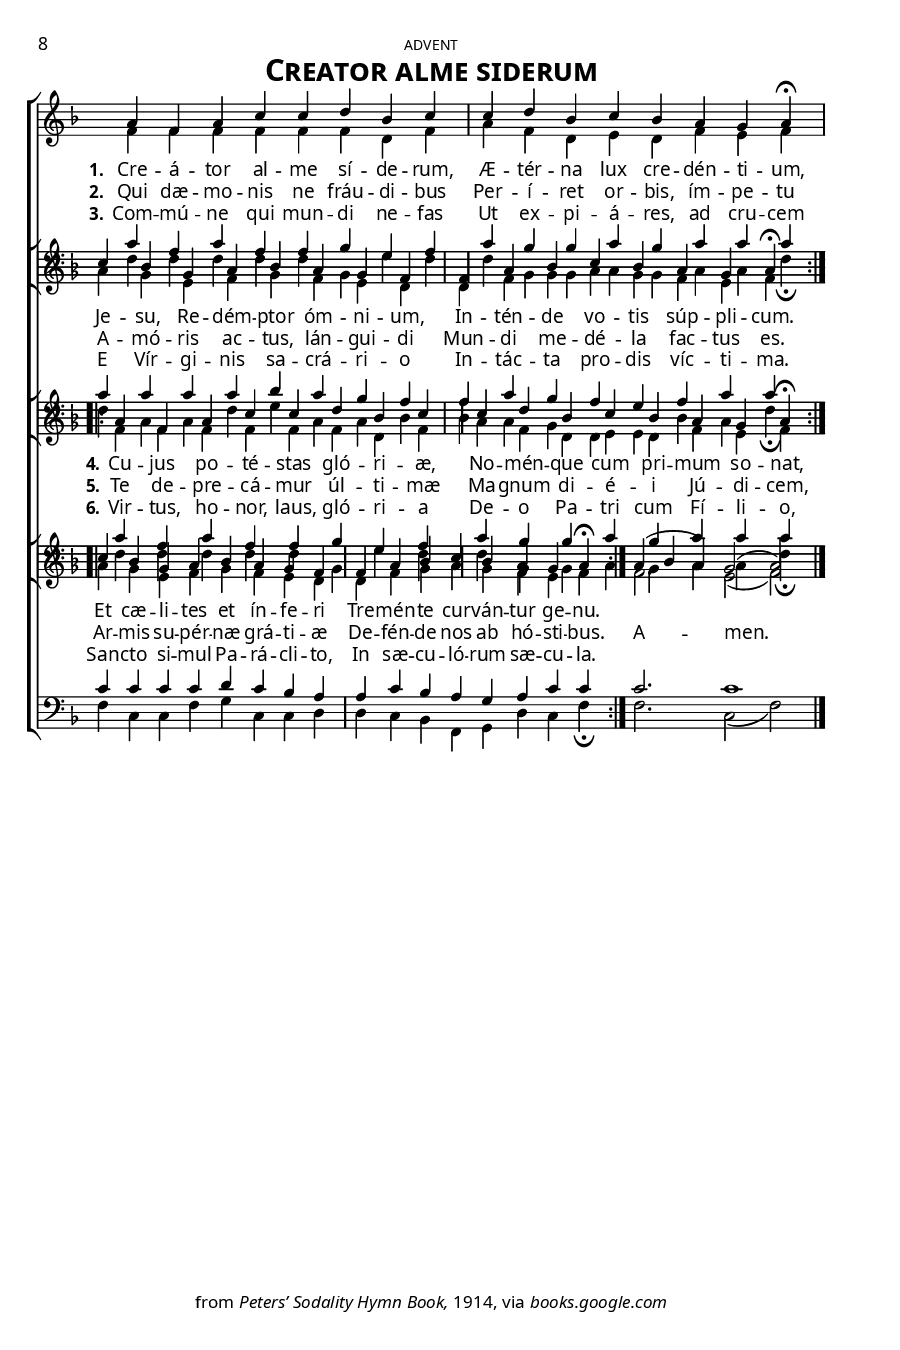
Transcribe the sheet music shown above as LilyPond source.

\version "2.14.2"
\include "util.ly"
\version "2.14.2"
#(set-global-staff-size 15) \paper{ #(define fonts (make-pango-font-tree "Garamond Premier Pro" "Garamond Premier Pro" "Garamond Premier Pro" (/ 15 20))) }
\header {tagline = ""
    title = \markup{\override #'(font-name . "Garamond Premier Pro Semibold"){ \abs-fontsize #15 \smallCapsOldStyle"Creator alme siderum"}}
    %subtitle = \markup{\override #'(font-name . "Garamond Premier Pro"){ \abs-fontsize #10.5 "(Vesper Hymn for Sundays in Advent)"}}
    %arranger = \markup\oldStyleNum"Edited by Benjamin Bloomfield (1984–)"
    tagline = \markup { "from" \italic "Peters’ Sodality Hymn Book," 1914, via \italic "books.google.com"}
  }
\paper {
  print-all-headers = ##f
  paper-height = 9\in
  paper-width = 6\in
  indent = 0\in
  %system-system-spacing = #'((basic-distance . 10) (padding . 0))
  system-system-spacing =
    #'((basic-distance . 0)
       (minimum-distance . 0)
       (padding . -10)
       (stretchability . 100))
  score-markup-spacing =
    #'((basic-distance . 0)
       (minimum-distance . 0)
       (padding . 0)
       (stretchability . 0))
  markup-system-spacing =
    #'((basic-distance . 0)
       (minimum-distance . 0)
       (padding . 0)
       (stretchability . 0))
  ragged-last-bottom = ##t
  ragged-bottom = ##f
  two-sided = ##t
  inner-margin = 0.5\in
  outer-margin = 0.25\in
  top-margin = 0.25\in
  bottom-margin = 0.25\in
  first-page-number = #008
  print-first-page-number = ##t
  headerLine = \markup{\override #'(font-name . "Garamond Premier Pro") \smallCaps advent}
  oddHeaderMarkup = \markup\fill-line{
     \override #'(font-name . "Garamond Premier Pro")\abs-fontsize #8.5
     \combine 
        \fill-line{"" \on-the-fly #print-page-number-check-first
        \oldStylePageNum""
        }
        \fill-line{\headerLine}
  }
  evenHeaderMarkup = \markup {
     \override #'(font-name . "Garamond Premier Pro")\abs-fontsize #8.5
     \combine
        \on-the-fly #print-page-number-check-first
        \oldStylePageNum""
        \fill-line{\headerLine}
  }
}
global = {
  \key f \major
  \time 6/8
  \autoBeamOff
  \override DynamicLineSpanner #'staff-padding = #0.0
  \override DynamicLineSpanner #'Y-extent = #'(-1 . 1)
  \set Score.timing = ##f
}

sopMusic = \relative c'' {
  \repeat volta 2 {
    a4 f a
    c c d bes
    c \bar "|"
    c d bes
    c bes a g
    a\fermata \bar "|"
    
    c bes g
    a bes a g
    f \bar "|"
    f a bes
    c bes a g
    a\fermata
  }
}
sopAmen = \relative c'' {
  a4( bes a) g2( a) \bar "|."
}
sopWords = \lyricmode {
  
}

altoMusic = \relative c' {
  f4 f f
  f f f d
  f
  a f d
  e d f e
  f \bar "|"
  
  a g e
  f g f e
  d
  d f g
  a g f e
  f
}
altoAmen = \relative c' {
  f2. e2( f)
}
altoWords = \lyricmode {
  \dropLyricsIX
  \set stanza = #"1."
  Cre -- á -- tor al -- me sí -- de -- rum,
  Æ -- tér -- na lux cre -- dén -- ti -- um,
  Je -- su, Re -- dém -- ptor óm -- ni -- um,
  In -- tén -- de vo -- tis súp -- pli -- cum.

  \set stanza = #"4."
  Cu -- jus po -- té -- stas gló -- ri -- æ,
  No -- mén -- que cum pri -- mum so -- nat,
  Et cæ -- li -- tes et ín -- fe -- ri
  Tre -- mén -- te cur -- ván -- tur ge -- nu.
}
altoWordsII = \lyricmode {
  \dropLyricsIX
%\markup\italic
  \set stanza = #"2."
  Qui dæ -- mo -- nis ne fráu -- di -- bus
  Per -- í -- ret or -- bis, ím -- pe -- tu
  A -- mó -- ris ac -- tus, lán -- gui -- di
  Mun -- di me -- dé -- la fac -- tus es.

  \set stanza = #" 5."
  Te de -- pre -- cá -- mur úl -- ti -- mæ
  Ma -- gnum di -- é -- i Jú -- di -- cem,
  Ar -- mis su -- pér -- næ grá -- ti -- æ
  De -- fén -- de nos ab hó -- sti -- bus.

  A -- men.
}
altoWordsIII = \lyricmode {
  \dropLyricsIX
  \set stanza = #"3."
  Com -- mú -- ne qui mun -- di ne -- fas
  Ut ex -- pi -- á -- res, ad cru -- cem
  E Vír -- gi -- nis sa -- crá -- ri -- o
  In -- tác -- ta pro -- dis víc -- ti -- ma.

  \set stanza = #" 6."
  Vir -- tus, ho -- nor, laus, gló -- ri -- a
  De -- o Pa -- tri cum Fí -- li -- o,
  San -- cto si -- mul Pa -- rá -- cli -- to,
  In sæ -- cu -- ló -- rum sæ -- cu -- la.
}
altoWordsIV = \lyricmode {
  \dropLyricsVII
  \set stanza = #"4. "
  \set ignoreMelismata = ##t
}
altoWordsV = \lyricmode {
  \dropLyricsVII
  \set stanza = #"5. "
  \set ignoreMelismata = ##t
}
altoWordsVI = \lyricmode {
  \dropLyricsVII
  \set stanza = #"6. "
  \set ignoreMelismata = ##t
}
tenorMusic = \relative c' {
  c4 a c
  a a bes g
  a
  c bes bes
  c bes c c
  c \bar "|"
  
  c c c
  c d c bes
  a
  a c bes
  a g a c
  c
}
tenorAmen = \relative c' {
  c2. c1
}
tenorWords = \lyricmode {

}

bassMusic = \relative c {
  f4 f f
  f f bes, g'
  f
  f bes, bes
  c bes c c
  f\fermata \bar "|"
  
  f c c
  f g c, c
  d
  d c bes
  f g d' c
  f\fermata
}
bassAmen = \relative c {
  f2. c2( f)
}
bassWords = \lyricmode {

}

pianoRH = \relative c' {
  
}
pianoLH = \relative c' {
  
}

\score {
  <<
   \new ChoirStaff <<
    \new Staff = women <<
      \new Voice = "sopranos" { \voiceOne << \global {\repeat unfold2 \sopMusic \sopAmen}>> }
      \new Voice = "altos" { \voiceTwo << \global {\repeat unfold2 \altoMusic \altoAmen} >> }
    >>
    \new Lyrics \with { alignAboveContext = #"women" \override VerticalAxisGroup #'nonstaff-relatedstaff-spacing = #'((basic-distance . 1))} \lyricsto "sopranos" \sopWords
    \new Lyrics = "altosVI"  \with { alignBelowContext = #"women" \override VerticalAxisGroup #'nonstaff-relatedstaff-spacing = #'((basic-distance . 1))} \lyricsto "altos" \altoWordsVI
    \new Lyrics = "altosV"  \with { alignBelowContext = #"women" \override VerticalAxisGroup #'nonstaff-relatedstaff-spacing = #'((basic-distance . 1))} \lyricsto "altos" \altoWordsV
    \new Lyrics = "altosIV"  \with { alignBelowContext = #"women" \override VerticalAxisGroup #'nonstaff-relatedstaff-spacing = #'((basic-distance . 1))} \lyricsto "altos" \altoWordsIV
    \new Lyrics = "altosIII"  \with { alignBelowContext = #"women" \override VerticalAxisGroup #'nonstaff-relatedstaff-spacing = #'((basic-distance . 1))} \lyricsto "altos" \altoWordsIII
    \new Lyrics = "altosII"  \with { alignBelowContext = #"women" \override VerticalAxisGroup #'nonstaff-relatedstaff-spacing = #'((basic-distance . 1))} \lyricsto "altos" \altoWordsII
    \new Lyrics = "altos"  \with { alignBelowContext = #"women" \override VerticalAxisGroup #'nonstaff-relatedstaff-spacing = #'((padding . -0.5))} \lyricsto "altos" \altoWords
   \new Staff = men <<
      \clef bass
      \new Voice = "tenors" { \voiceOne << \global {\repeat unfold2  \tenorMusic \tenorAmen} >> }
      \new Voice = "basses" { \voiceTwo << \global {\repeat unfold2 \bassMusic \bassAmen} >> }
    >>
    \new Lyrics \with { alignAboveContext = #"men" \override VerticalAxisGroup #'nonstaff-relatedstaff-spacing = #'((basic-distance . 1)) } \lyricsto "tenors" \tenorWords
    \new Lyrics \with { alignBelowContext = #"men" \override VerticalAxisGroup #'nonstaff-relatedstaff-spacing = #'((basic-distance . 1)) } \lyricsto "basses" \bassWords
  >>
%    \new PianoStaff << \new Staff { \new Voice { \pianoRH } } \new Staff { \clef "bass" \pianoLH } >>
  >>
  \layout {
    #(define fonts (make-pango-font-tree "GoudyOlSt BT" "Garamond Premier Pro" "Garamond Premier Pro" (/ 14.9 20)))
    \context {
      \Score
      %\override SpacingSpanner #'base-shortest-duration = #(ly:make-moment 1 8)
      %\override SpacingSpanner #'common-shortest-duration = #(ly:make-moment 1 4)
    }
    \context {
      % Remove all empty staves
      \Staff
      \RemoveEmptyStaves \override VerticalAxisGroup #'remove-first = ##t
      \remove "Time_signature_engraver"
    }
    \context {
      \Lyrics
      \override LyricText #'X-offset = #center-on-word
    }
  }
  
  \midi {
    \tempo 4 = 120
    \set Staff.midiInstrument = "flute"
  
    \context {
      \Voice
      \remove "Dynamic_performer"
    }
  }
}
